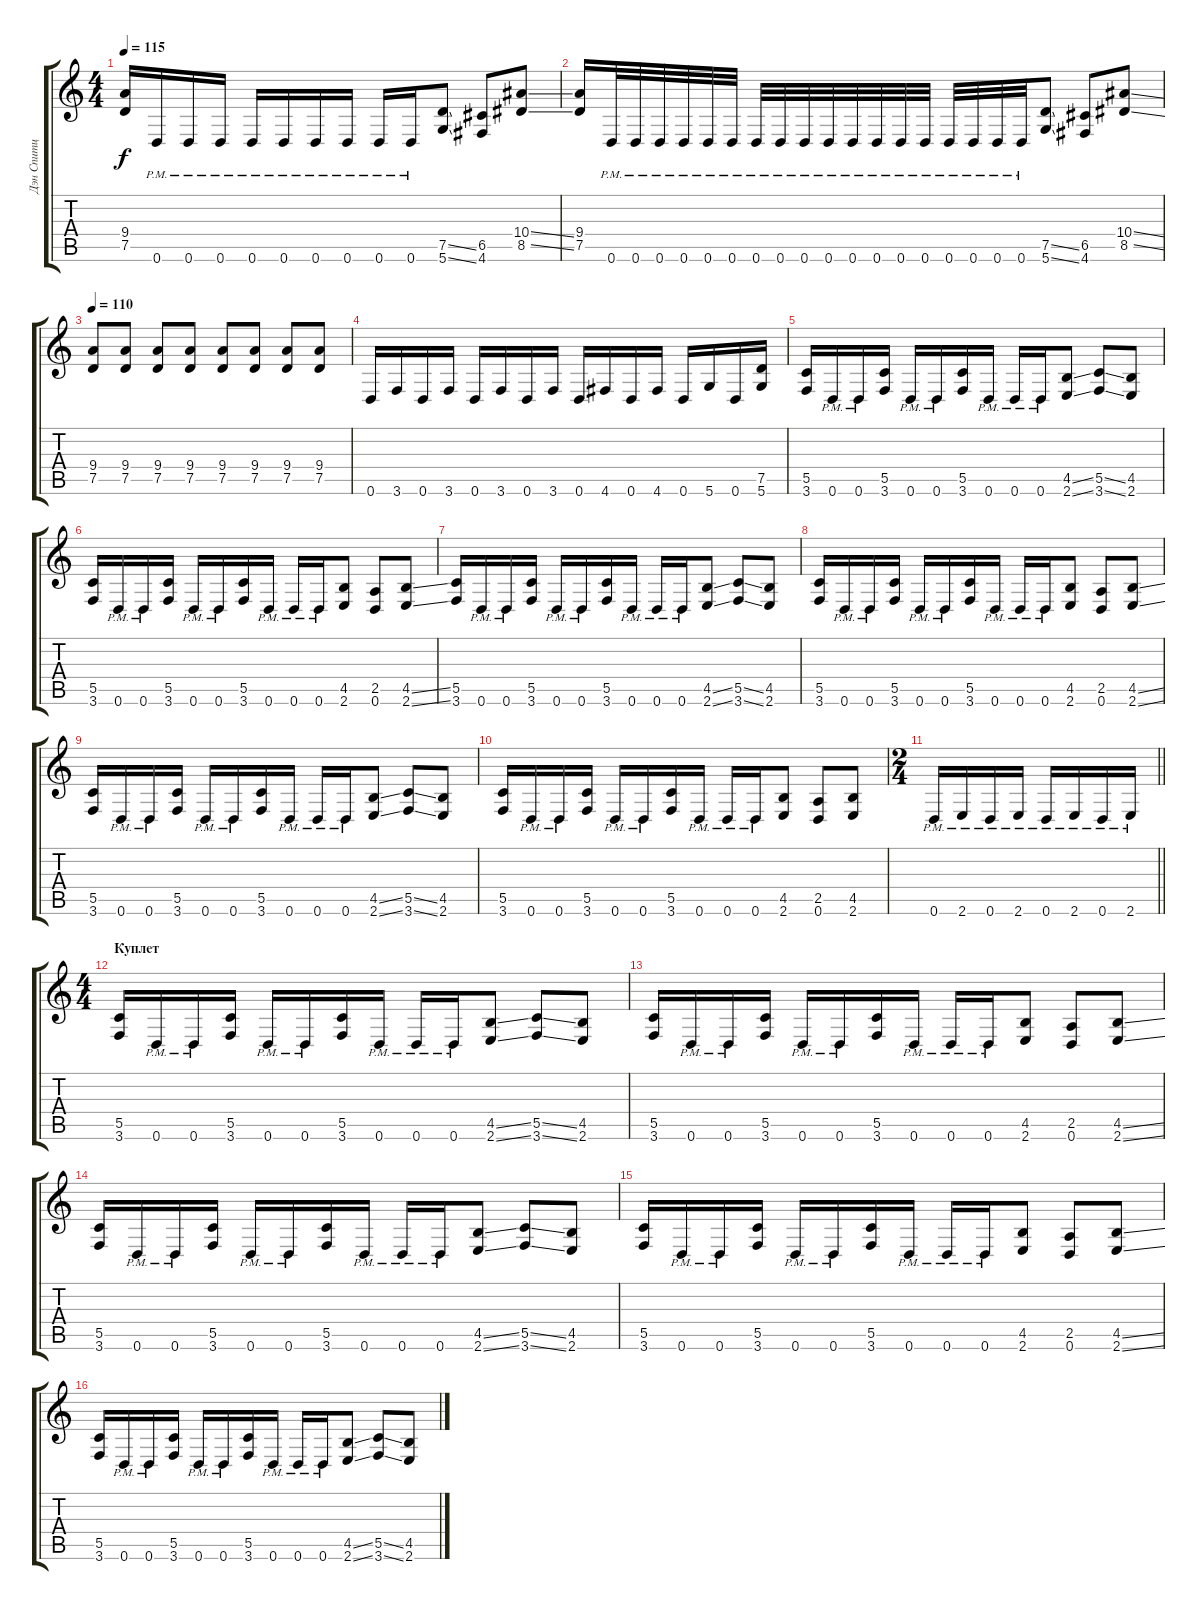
\track ("Дэн Спитц" "Дэн Спитц") {instrument distortionguitar}
\staff {score tabs}
\tuning (D4 A3 F3 C3 G2 D2) {hide}
\ts (4 4)
\tempo 115
\clef g2
\ks c
(9.4 7.5).16{dy f} 0.6{pm}.16 0.6{pm}.16 0.6{pm}.16 0.6{pm}.16 0.6{pm}.16 0.6{pm}.16 0.6{pm}.16 0.6{pm}.16 0.6{pm}.16 (7.5{ss} 5.6{ss}).8 (6.5 4.6).8 (10.4{ss} 8.5{ss}).8 |
(9.4 7.5).16 0.6{pm}.32 0.6{pm}.32 0.6{pm}.32 0.6{pm}.32 0.6{pm}.32 0.6{pm}.32 0.6{pm}.32 0.6{pm}.32 0.6{pm}.32 0.6{pm}.32 0.6{pm}.32 0.6{pm}.32 0.6{pm}.32 0.6{pm}.32 0.6{pm}.32 0.6{pm}.32 0.6{pm}.32 0.6{pm}.32 (7.5{ss} 5.6{ss}).8 (6.5 4.6).8 (10.4{ss} 8.5{ss}).8 |
\tempo 110
(9.4 7.5).8 (9.4 7.5).8 (9.4 7.5).8 (9.4 7.5).8 (9.4 7.5).8 (9.4 7.5).8 (9.4 7.5).8 (9.4 7.5).8 |
0.6.16{balance 0} 3.6.16 0.6.16{balance 2} 3.6.16 0.6.16{balance 4} 3.6.16 0.6.16{balance 6} 3.6.16 0.6.16{balance 8} 4.6.16 0.6.16{balance 10} 4.6.16 0.6.16{balance 12} 5.6.16 0.6.16{balance 14} (7.5 5.6).16{balance 16} |
(5.5 3.6).16{balance 8} 0.6{pm}.16 0.6{pm}.16 (5.5 3.6).16 0.6{pm}.16 0.6{pm}.16 (5.5 3.6).16 0.6{pm}.16 0.6{pm}.16 0.6{pm}.16 (4.5{ss} 2.6{ss}).8 (5.5{ss} 3.6{ss}).8 (4.5 2.6).8 |
(5.5 3.6).16 0.6{pm}.16 0.6{pm}.16 (5.5 3.6).16 0.6{pm}.16 0.6{pm}.16 (5.5 3.6).16 0.6{pm}.16 0.6{pm}.16 0.6{pm}.16 (4.5 2.6).8 (2.5 0.6).8 (4.5{ss} 2.6{ss}).8 |
(5.5 3.6).16 0.6{pm}.16 0.6{pm}.16 (5.5 3.6).16 0.6{pm}.16 0.6{pm}.16 (5.5 3.6).16 0.6{pm}.16 0.6{pm}.16 0.6{pm}.16 (4.5{ss} 2.6{ss}).8 (5.5{ss} 3.6{ss}).8 (4.5 2.6).8 |
(5.5 3.6).16 0.6{pm}.16 0.6{pm}.16 (5.5 3.6).16 0.6{pm}.16 0.6{pm}.16 (5.5 3.6).16 0.6{pm}.16 0.6{pm}.16 0.6{pm}.16 (4.5 2.6).8 (2.5 0.6).8 (4.5{ss} 2.6{ss}).8 |
(5.5 3.6).16 0.6{pm}.16 0.6{pm}.16 (5.5 3.6).16 0.6{pm}.16 0.6{pm}.16 (5.5 3.6).16 0.6{pm}.16 0.6{pm}.16 0.6{pm}.16 (4.5{ss} 2.6{ss}).8 (5.5{ss} 3.6{ss}).8 (4.5 2.6).8 |
(5.5 3.6).16 0.6{pm}.16 0.6{pm}.16 (5.5 3.6).16 0.6{pm}.16 0.6{pm}.16 (5.5 3.6).16 0.6{pm}.16 0.6{pm}.16 0.6{pm}.16 (4.5 2.6).8 (2.5 0.6).8 (4.5 2.6).8 |
\ts (2 4)
\barLineRight lightlight
0.6{pm}.16 2.6{pm}.16 0.6{pm}.16 2.6{pm}.16 0.6{pm}.16 2.6{pm}.16 0.6{pm}.16 2.6{pm}.16 |
\ts (4 4)
\section ("" "Куплет")
(5.5 3.6).16 0.6{pm}.16 0.6{pm}.16 (5.5 3.6).16 0.6{pm}.16 0.6{pm}.16 (5.5 3.6).16 0.6{pm}.16 0.6{pm}.16 0.6{pm}.16 (4.5{ss} 2.6{ss}).8 (5.5{ss} 3.6{ss}).8 (4.5 2.6).8 |
(5.5 3.6).16 0.6{pm}.16 0.6{pm}.16 (5.5 3.6).16 0.6{pm}.16 0.6{pm}.16 (5.5 3.6).16 0.6{pm}.16 0.6{pm}.16 0.6{pm}.16 (4.5 2.6).8 (2.5 0.6).8 (4.5{ss} 2.6{ss}).8 |
(5.5 3.6).16 0.6{pm}.16 0.6{pm}.16 (5.5 3.6).16 0.6{pm}.16 0.6{pm}.16 (5.5 3.6).16 0.6{pm}.16 0.6{pm}.16 0.6{pm}.16 (4.5{ss} 2.6{ss}).8 (5.5{ss} 3.6{ss}).8 (4.5 2.6).8 |
(5.5 3.6).16 0.6{pm}.16 0.6{pm}.16 (5.5 3.6).16 0.6{pm}.16 0.6{pm}.16 (5.5 3.6).16 0.6{pm}.16 0.6{pm}.16 0.6{pm}.16 (4.5 2.6).8 (2.5 0.6).8 (4.5{ss} 2.6{ss}).8 |
(5.5 3.6).16 0.6{pm}.16 0.6{pm}.16 (5.5 3.6).16 0.6{pm}.16 0.6{pm}.16 (5.5 3.6).16 0.6{pm}.16 0.6{pm}.16 0.6{pm}.16 (4.5{ss} 2.6{ss}).8 (5.5{ss} 3.6{ss}).8 (4.5 2.6).8
